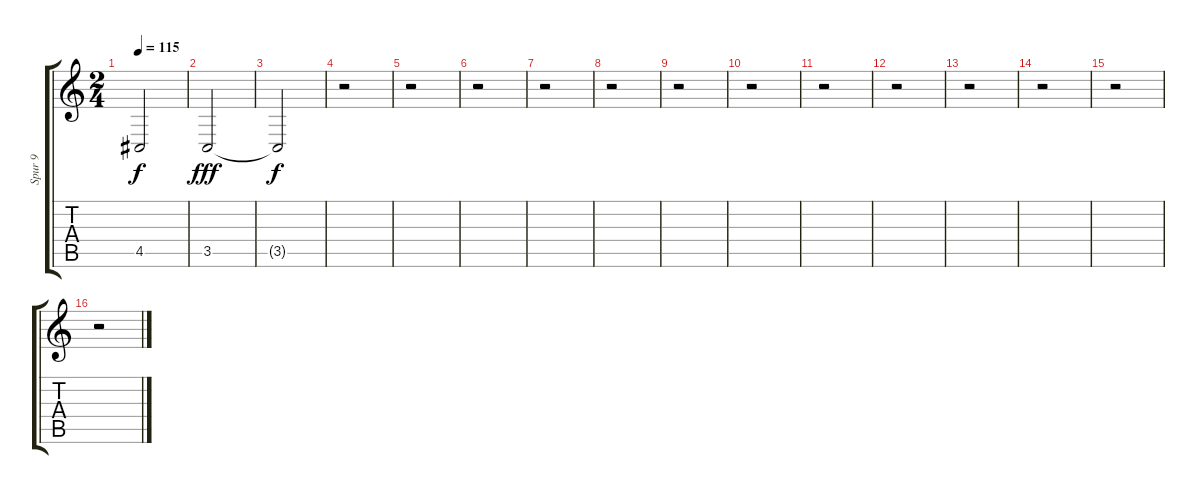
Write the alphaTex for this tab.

\track ("Spur 9" "Spur 9") {instrument altosax}
\staff {score tabs}
\tuning (E4 B3 G3 D3 A2 E2) {hide}
\ts (2 4)
\tempo 115
\clef g2
\ks c
4.5{t}.2{dy f} |
3.5.2{dy fff} |
3.5{t}.2{dy f} |
r.2 |
r.2 |
r.2 |
r.2 |
r.2 |
r.2 |
r.2 |
r.2 |
r.2 |
r.2 |
r.2 |
r.2 |
r.2
